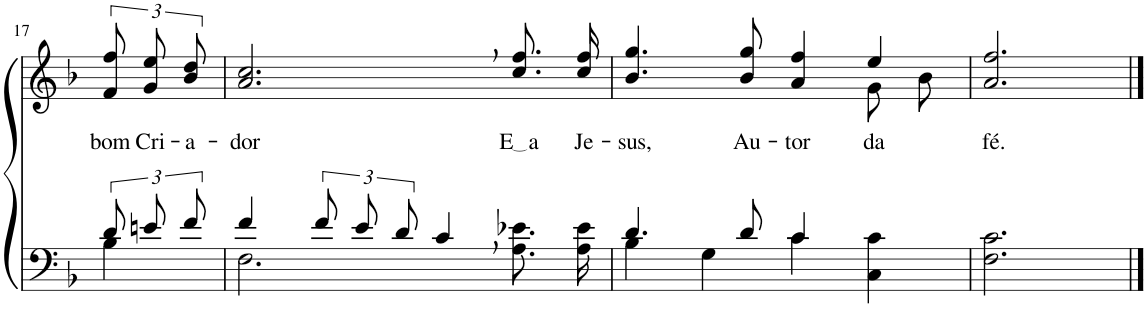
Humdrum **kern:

**kern	**kern	**text
*part2	*part1	*part1
*staff2	*staff1	*staff1
*I"Parte III e IV	*I"Parte I e II	*
!!LO:PB:g=z
*clefF4	*clefG2	*
*Trd2c3	*Trd2c3	*
*k[b-]	*k[b-]	*
*M4/4	*M4/4	*
=17	=17	=17
*^	*	*
!	!	!	!LO:LY:b
12d/L	4B-\	12f/ 12ff/L	bom
!	!	!	!LO:LY:b
12en/	.	12g/ 12ee/	Cri-
!	!	!	!LO:LY:b
12f/J	.	12b-/ 12dd/J	-a-
=18	=18	=18	=18
!	!	!	!LO:LY:b
4f/	2.F\	2.a/, 2.cc/,	-dor
12f/L	.	.	.
12e/	.	.	.
12d/J	.	.	.
4c,/	.	.	.
!	!	!	!LO:LY:b
4ryy	8.A\ 8.e-X\L	8.cc\ 8.ff\L	E a
!	!	!	!LO:LY:b
.	16A\ 16e-\Jk	16cc\ 16ff\Jk	Je-
=19	=19	=19	=19
!	!	!	!LO:LY:b
*	*	*^	*
4.d/	4B-\	4.b-/ 4.gg/	2.ryy	-sus,
.	4G\	.	.	.
!	!	!	!	!LO:LY:b
8d/	.	8b-/ 8gg/	.	Au-
!	!	!	!	!LO:LY:b
4c/	4c\	4a/ 4ff/	.	-tor
!	!	!	!	!LO:LY:b
4ryy	4C\ 4c\	4ee/	8g\L	da
.	.	.	8b-\J	.
*v	*v	*	*	*
=20	=20	=20	=20
!	!	!	!LO:LY:b
*	*v	*v	*
2.F\ 2.c\	2.a/ 2.ff/	fé.
==	==	==
*-	*-	*-
